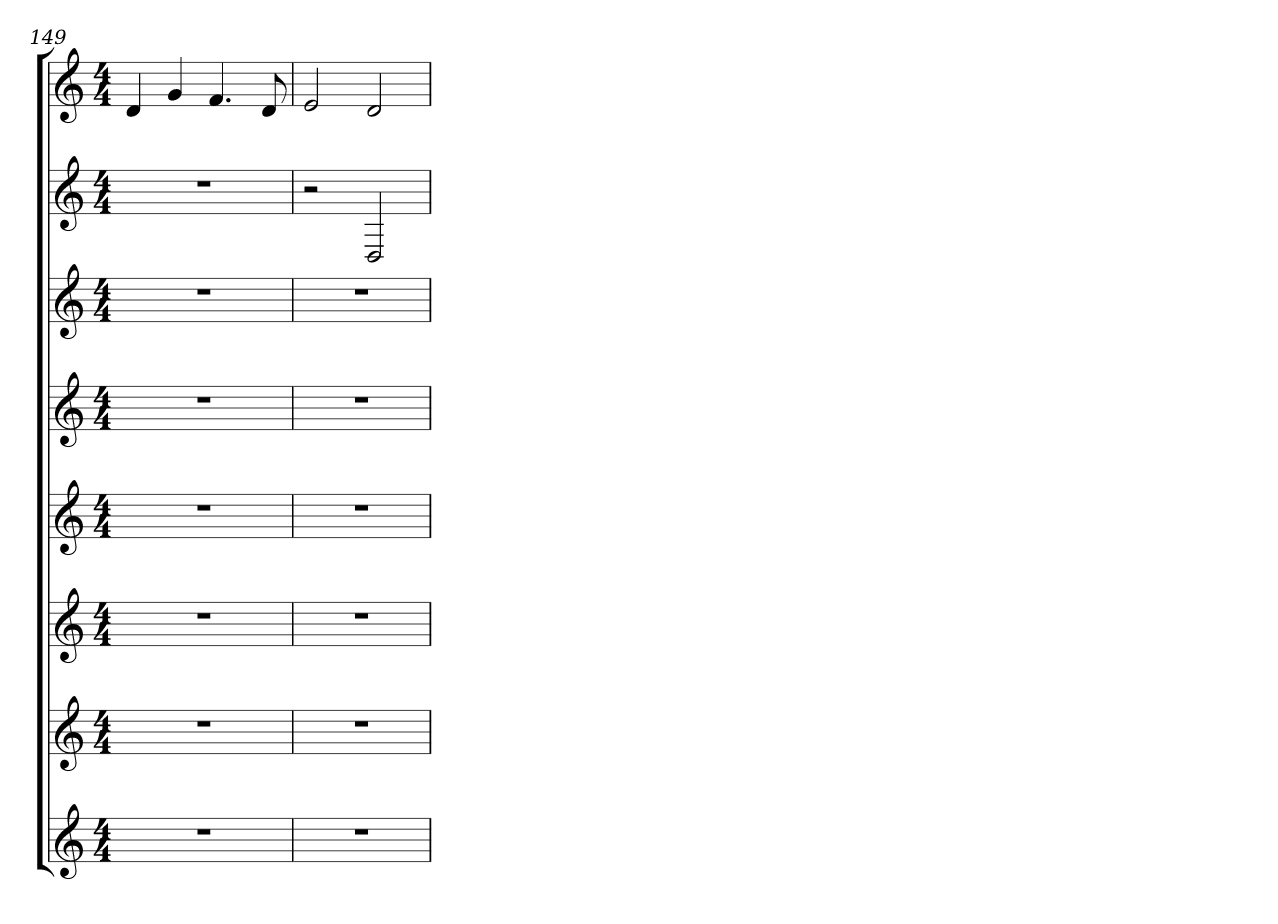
**kern	**kern	**kern	**kern	**kern	**kern	**kern	**kern
*part8	*part7	*part6	*part5	*part4	*part3	*part2	*part1
*staff8	*staff7	*staff6	*staff5	*staff4	*staff3	*staff2	*staff1
*clefG2	*clefG2	*clefG2	*clefG2	*clefG2	*clefG2	*clefG2	*clefG2
*k[]	*k[]	*k[]	*k[]	*k[]	*k[]	*k[]	*k[]
*M4/4	*M4/4	*M4/4	*M4/4	*M4/4	*M4/4	*M4/4	*M4/4
=149	=149	=149	=149	=149	=149	=149	=149
1r	1r	1r	1r	1r	1r	1r	4d/
.	.	.	.	.	.	.	4g/
.	.	.	.	.	.	.	4.f/
.	.	.	.	.	.	.	8d/
=150	=150	=150	=150	=150	=150	=150	=150
1r	1r	1r	1r	1r	1r	2r	2e/
.	.	.	.	.	.	2D/	2d/
=	=	=	=	=	=	=	=
*-	*-	*-	*-	*-	*-	*-	*-
